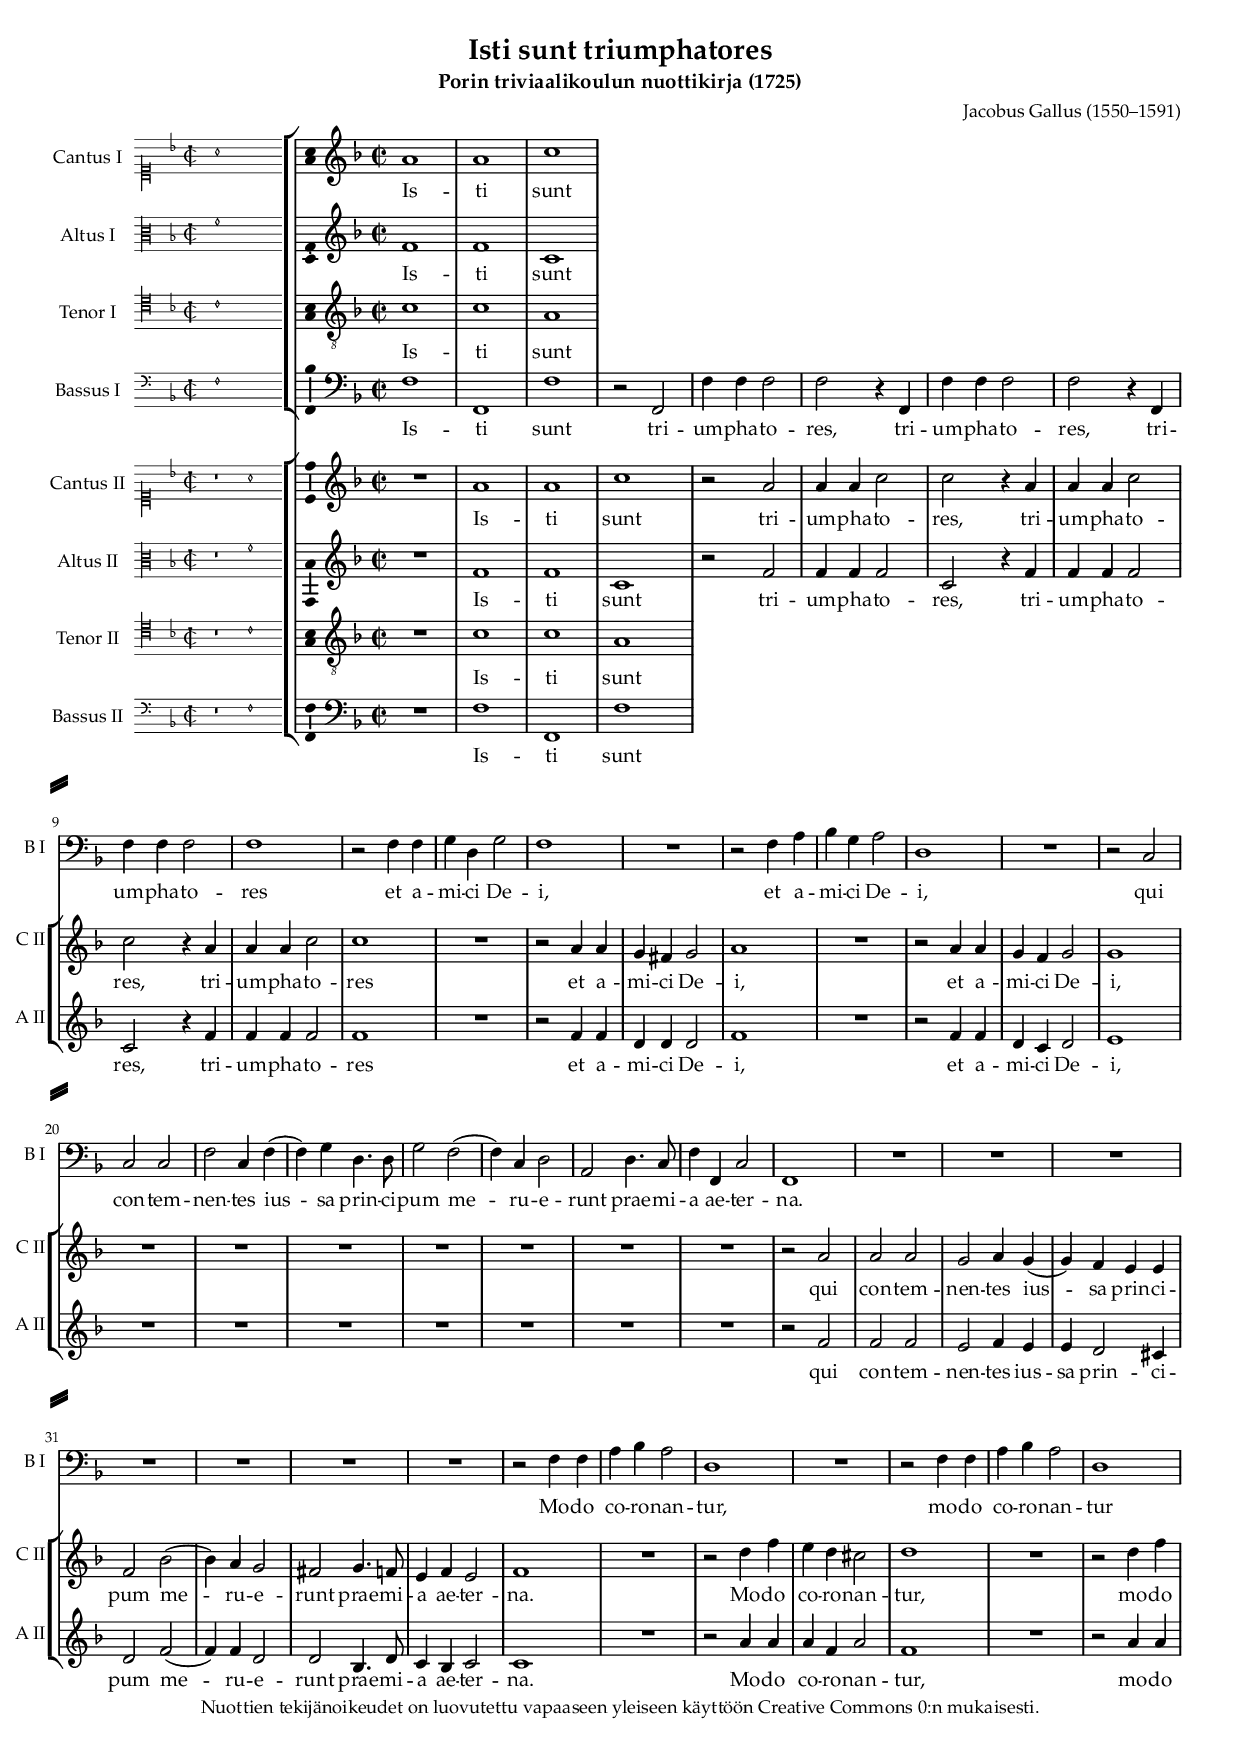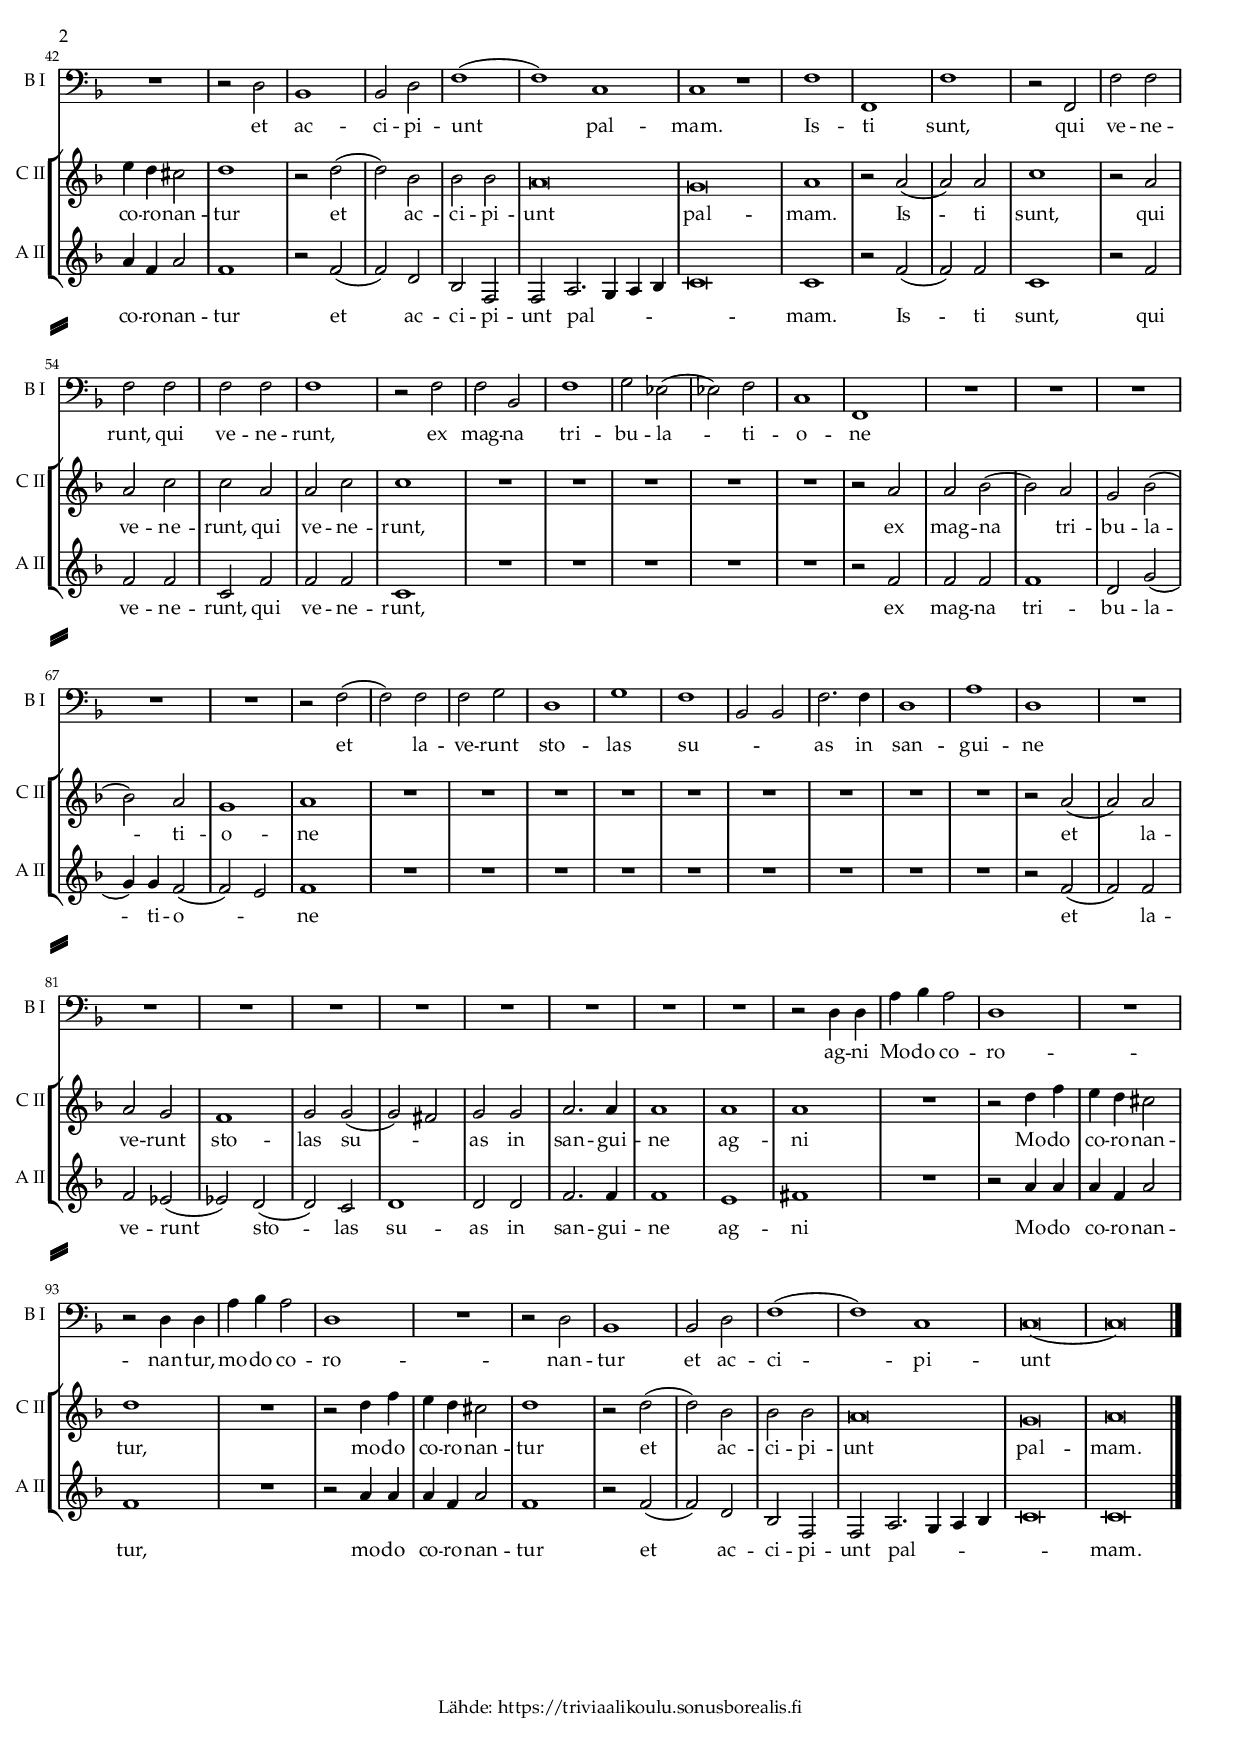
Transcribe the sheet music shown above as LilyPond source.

\version "2.20.0"
\include "suomi.ly"


stanzaOneLyricsChoirOne = \lyricmode {
    Is -- ti  sunt
    tri -- um -- pha -- to -- res,
    tri -- um -- pha -- to -- res,
    tri -- um -- pha -- to -- res
    et a -- mi -- ci De -- i,
    et a -- mi -- ci De -- i,

    qui con -- tem -- nen -- tes ius -- sa
    prin -- ci -- pum me -- ru -- e -- runt
    prae -- mi -- a ae -- ter -- na.

    Mo -- do co -- ro -- nan -- tur,
    mo -- do co -- ro -- nan -- tur
    et ac -- ci -- pi -- unt pal -- mam.

    Is -- ti  sunt,
    qui ve -- ne -- runt,
    qui ve -- ne -- runt,
    ex mag -- na tri -- bu -- la -- ti -- o -- ne
    et la -- ve -- runt sto -- las su -- _ _ as
    in san -- gui -- ne ag -- ni

    Mo -- do co -- ro -- nan -- tur,
    mo -- do co -- ro -- nan -- tur
    et ac -- ci -- pi -- unt pal -- mam.
}

stanzaOneLyricsChoirOneAlto = \lyricmode {
    Is -- ti  sunt
    tri -- um -- pha -- to -- res,
    tri -- um -- pha -- to -- res,
    tri -- um -- pha -- to -- res
    et a -- mi -- ci De -- i,
    et a -- mi -- ci De -- i,

    qui con -- tem -- nen -- tes ius -- sa
    prin -- ci -- pum me -- ru -- e -- runt
    prae -- mi -- a ae -- ter -- na.

    Mo -- do co -- ro -- nan -- tur,
    mo -- do co -- ro -- nan -- tur
    et ac -- ci -- pi -- unt 
    pal -- _ _ _ _ _ _ _ _ _ _ _ mam.

    Is -- ti  sunt,
    qui ve -- ne -- runt,
    qui ve -- ne -- runt,
    ex mag -- na tri -- bu -- la -- ti -- o -- _ _ _ ne
    et la -- ve -- runt sto -- las su -- as
    in san -- gui -- ne ag -- ni

    Mo -- do co -- ro -- nan -- tur,
    mo -- do co -- ro -- nan -- tur
    et ac -- ci -- pi -- unt
    pal -- _ _ _ _ _ _ _ _ _ _ _ mam.
}


stanzaOneLyricsChoirTwo = \lyricmode {
    Is -- ti  sunt
    tri -- um -- pha -- to -- res,
    tri -- um -- pha -- to -- res,
    tri -- um -- pha -- to -- res
    et a -- mi -- ci De -- i,
    et a -- mi -- ci De -- i,

    qui con -- tem -- nen -- tes ius -- sa
    prin -- ci -- pum me -- ru -- e -- runt
    prae -- mi -- a ae -- ter -- na.

    Mo -- do co -- ro -- nan -- tur,
    mo -- do co -- ro -- nan -- tur
    et ac -- ci -- pi -- unt pal -- mam.

    Is -- ti  sunt,
    qui ve -- ne -- runt,
    qui ve -- ne -- runt,
    ex mag -- na tri -- bu -- la -- ti -- o -- ne
    et la -- ve -- runt sto -- las su -- _ as
    in san -- gui -- ne ag -- ni

    Mo -- do co -- ro -- nan -- tur,
    mo -- do co -- ro -- nan -- tur
    et ac -- ci -- pi -- unt pal -- mam.
}

stanzaOneLyricsChoirTwoAlto = \lyricmode {
    Is -- ti  sunt
    tri -- um -- pha -- to -- res,
    tri -- um -- pha -- to -- res,
    tri -- um -- pha -- to -- res
    et a -- mi -- ci De -- i,
    et a -- mi -- ci De -- i,

    qui con -- tem -- nen -- tes ius -- sa
    prin -- ci -- pum me -- ru -- e -- runt
    prae -- mi -- a ae -- ter -- na.

    Mo -- do co -- ro -- nan -- tur,
    mo -- do co -- ro -- nan -- tur
    et ac -- ci -- pi -- unt 
    pal -- _ _ _ _ mam.

    Is -- ti  sunt,
    qui ve -- ne -- runt,
    qui ve -- ne -- runt,
    ex mag -- na tri -- bu -- la -- ti -- o -- _ ne
    et la -- ve -- runt sto -- las su -- as
    in san -- gui -- ne ag -- ni

    Mo -- do co -- ro -- nan -- tur,
    mo -- do co -- ro -- nan -- tur
    et ac -- ci -- pi -- unt
    pal -- _ _ _ _ mam.
}


stanzaOneLyricsChoirTwoBass = \lyricmode {
    Is -- ti  sunt
    tri -- um -- pha -- to -- res,
    tri -- um -- pha -- to -- res,
    tri -- um -- pha -- to -- res
    et a -- mi -- ci De -- i,
    et a -- mi -- ci De -- i,

    qui con -- tem -- nen -- tes ius -- sa
    prin -- ci -- pum me -- ru -- e -- runt
    prae -- mi -- a ae -- ter -- na.

    Mo -- do co -- ro -- nan -- tur,
    mo -- do co -- ro -- nan -- tur
    et ac -- ci -- pi -- unt pal -- mam.

    Is -- ti  sunt,
    qui ve -- ne -- runt,
    qui ve -- ne -- runt,
    ex mag -- na tri -- bu -- la -- ti -- o -- ne
    et la -- ve -- runt sto -- las su -- as
    in san -- gui -- ne ag -- ni

    Mo -- do co -- ro -- nan -- tur,
    mo -- do co -- ro -- nan -- tur
    et ac -- ci -- pi -- unt pal -- mam.
}


% First choir

SopranoOneMusic = \relative c'' {
	\set Staff.instrumentName = #"Cantus I"
	\set Staff.shortInstrumentName = "C I"

	\incipit { \clef "mensural-c1" \key f \major \time 2/2 a'1 }

	a1 | a | c |
}

AltoOneMusic = \relative c' {
	\set Staff.instrumentName = #"Altus I"
	\set Staff.shortInstrumentName = "A I"

	\incipit { \clef "mensural-c3" \key f \major \time 2/2 f'1 }

	f1 | f | c |
}

TenoreOneMusic = \relative c' {
	\set Staff.instrumentName = #"Tenor I"
	\set Staff.shortInstrumentName = "T I"

	\incipit { \clef "mensural-c4" \key f \major \time 2/2 c'1 }

	\clef "treble_8"
	c1 | c | a |
}

BassOneMusic = \relative c {
	\set Staff.instrumentName = #"Bassus I"
	\set Staff.shortInstrumentName = "B I"

	\incipit { \clef "mensural-f" \key f \major \time 2/2 f1 }

	\clef bass
	f1 | f, | f' | r2 f, | f'4 f f2 | f r4 f, | f' f f2 |
	f r4 f, | f' f f2 | f1 | r2 f4 f | g d g2 | f1 | R |
	r2 f4 a | b g a2 | d,1 | R | 

	r2 c | c c | f c4 f( | f) g d4. d8 |
	g2 f( | f4) c d2 | a d4. c8 | f4 f, c'2 | f,1 |
	\repeat unfold 7 { R | }

	r2 f'4 f | a b a2 | d,1 | R |
	r2 f4 f | a b a2 | d,1 | R |
	r2 d | b1 | b2 d | f1( | 
	\set Timing.measureLength = #(ly:make-moment 4/2)
	f) c | c r |
	\set Timing.measureLength = #(ly:make-moment 2/2)

	f | f, | f' | r2 f, | f' f | f f | f f | f1 |
	r2 f | f b, | f'1 | g2 es( | es) f | c1 | f, |
	\repeat unfold 5 { R | }

	r2 f'( | f) f | f g | d1 | g | f | b,2 b | f'2. f4 | d1 | a' | d, |
	\repeat unfold 9 { R | }

	r2 d4 d | a' b a2 | d,1 | R |
	r2 d4 d | a' b a2 | d,1 | R |
	r2 d | b1 | b2 d | 
	
	% d\breve | c1 | f,breve 
	f1( | 
	\set Timing.measureLength = #(ly:make-moment 4/2)
	f) c | c\breve( | c) \bar "|."
}


% Second choir

SopranoTwoMusic = \relative c'' {
	\set Staff.instrumentName = #"Cantus II"
	\set Staff.shortInstrumentName = "C II"

	\incipit {
		\clef "mensural-c1" \key f \major \time 2/2
		r1 a'1
	}

	R1 | a | a | c | r2 a | a4 a c2 | c r4 a |
	a a c2 | c r4 a | a a c2 | c1 |
	R | r2 a4 a | g fis g2 | a1 | R |
	                 % a1 ?
	r2 a4 a | g f g2 | g1 | 
	\repeat unfold 7 { R | }

	r2 a | a a | g a4 g( | g) f e e |
	f2 b( | b4) a g2 | fis g4. f8 | e4 f e2 | f1 |

	R r2 d'4 f | e d cis2 | d1 | R |
	r2 d4 f | e d cis2 | d1 |
	r2 d( | d) b | b b |
	\set Timing.measureLength = #(ly:make-moment 4/2)
	        % a
	a\breve | g |
	\set Timing.measureLength = #(ly:make-moment 2/2)
	a1 | r2 a( | a) a | c1 |

	r2 a | a c | c a | a c | c1 |
	\repeat unfold 5 { R | }

	r2 a | a b( | b) a | g b( | b) a | g1 | a |
	\repeat unfold 9 { R | }

	r2 a( | a) a | a g | f1 | g2 g( | g) fis |
	g g | a2. a4 | a1 | a | a | R |

	r2 d4 f | e d cis2 | d1 | R |
	r2 d4 f | e d cis2 | d1 | 
	r2 d( | d) b | b b | 
	\set Timing.measureLength = #(ly:make-moment 4/2)
	a\breve | g\breve | a\breve \bar "|."
}

AltoTwoMusic = \relative c' {
	\set Staff.instrumentName = #"Altus II"
	\set Staff.shortInstrumentName = "A II"

	\incipit {
		\clef "mensural-c3" \key f \major \time 2/2
		r1 f'
	}

	R1 | f | | f | c | r2 f | f4 f f2 | 
	c r4 f | f f f2 | 
	c r4 f | f f f2 | f1 | R |
	r2 f4 f | d d d2 | f1 | R |
	r2 f4 f | d c d2 | e1 | 
	\repeat unfold 7 { R | }

	r2 f | f f | e f4 e | e d2 cis4 | 
	d2 f( | f4) f d2 | d b4. d8 | c4 b c2 | c1 | R |
	r2 a'4 a | a f a2 | f1 | R |
	r2 a4 a | a f a2 | f1 |
	r2 f( | f) d | b f | 

	\set Timing.measureLength = #(ly:make-moment 4/2)
	f a2. g4 a b | c\breve |
	\set Timing.measureLength = #(ly:make-moment 2/2)

	c1 | r2 f( | f) f | c1 | r2 f | f f | c f | f f | c1 |
	\repeat unfold 5 { R | }

	r2 f | f f | f1 | d2 g( | g4) g f2( | f) e | f1 |
	\repeat unfold 9 { R | }

	r2 f( | f) f | f es( | es) d( | d) c | d1 | 
	d2 d | f2. f4 | f1 | e | fis | R |

	r2 a4 a | a f a2 | f1 | R |
	r2 a4 a | a f a2 | f1 | 

	r2 f( | f) d | b f |
	\set Timing.measureLength = #(ly:make-moment 4/2)
	f a2. g4 a b | c\breve | c \bar "|."
}

TenoreTwoMusic = \relative c' {
	\set Staff.instrumentName = #"Tenor II"
	\set Staff.shortInstrumentName = "T II"

	\incipit {
		\clef "mensural-c4" \key f \major \time 2/2
		r1 c'
	}

	\clef "treble_8"
	R1 | c | c | a |
}


BassTwoMusic = \relative c {
	\set Staff.instrumentName = #"Bassus II"
	\set Staff.shortInstrumentName = "B II"

	\incipit {
		\clef "mensural-f" \key f \major \time 2/2
		r1 f
	}

	\clef bass
	R1 | f | f, | f' |
}


\include "isti-sunt-triumphatores.header.ily"

\paper {
  system-separator-markup = \slashSeparator
}

\score {
<<
  \new StaffGroup = choirOneStaff <<
    \new Staff <<
      \new Voice = "Soprano" {
		\global
        \SopranoOneMusic
      }
     \new Lyrics \lyricsto "Soprano" {
       \stanzaOneLyricsChoirOne
     }
    >>
    \new Staff <<
      \new Voice = "Alto" {
        \global
        \AltoOneMusic
      }
     \new Lyrics \lyricsto "Alto" {
       \stanzaOneLyricsChoirOneAlto
     }
    >>
    \new Staff <<
      \new Voice = "Tenore" {
        \global
        \TenoreOneMusic
      }
      \new Lyrics \lyricsto "Tenore" {
       \stanzaOneLyricsChoirOne
      }
    >>
    \new Staff <<
      \new Voice = "Bass" {
        \global
        \BassOneMusic
      }
      \new Lyrics \lyricsto "Bass" {
       \stanzaOneLyricsChoirOne
      }
    >>
  >>

  \new StaffGroup = choirTwoStaff <<
    \new Staff <<
      \new Voice = "SopranoTwo" {
		\global
        \SopranoTwoMusic
      }
     \new Lyrics \lyricsto "SopranoTwo" {
       \stanzaOneLyricsChoirTwo
     }
    >>
    \new Staff <<
      \new Voice = "AltoTwo" {
        \global
        \AltoTwoMusic
      }
     \new Lyrics \lyricsto "AltoTwo" {
       \stanzaOneLyricsChoirTwoAlto
     }
    >>
    \new Staff <<
      \new Voice = "TenoreTwo" {
        \global
        \TenoreTwoMusic
      }
      \new Lyrics \lyricsto "TenoreTwo" {
       \stanzaOneLyricsChoirOne
      }
    >>
    \new Staff <<
      \new Voice = "BassTwo" {
        \global
        \BassTwoMusic
      }
      \new Lyrics \lyricsto "BassTwo" {
       \stanzaOneLyricsChoirTwoBass
      }
    >>
  >>
>>

  \midi {
    \tempo 4 = 160
  }
  \layout {
    \context {
      \Staff
      \consists "Ambitus_engraver"
    }
    indent = 4\cm
    incipit-width = 2.5\cm
    \context {
     \Score
     \override VerticalAxisGroup.remove-first = ##t
    }
  }
}
